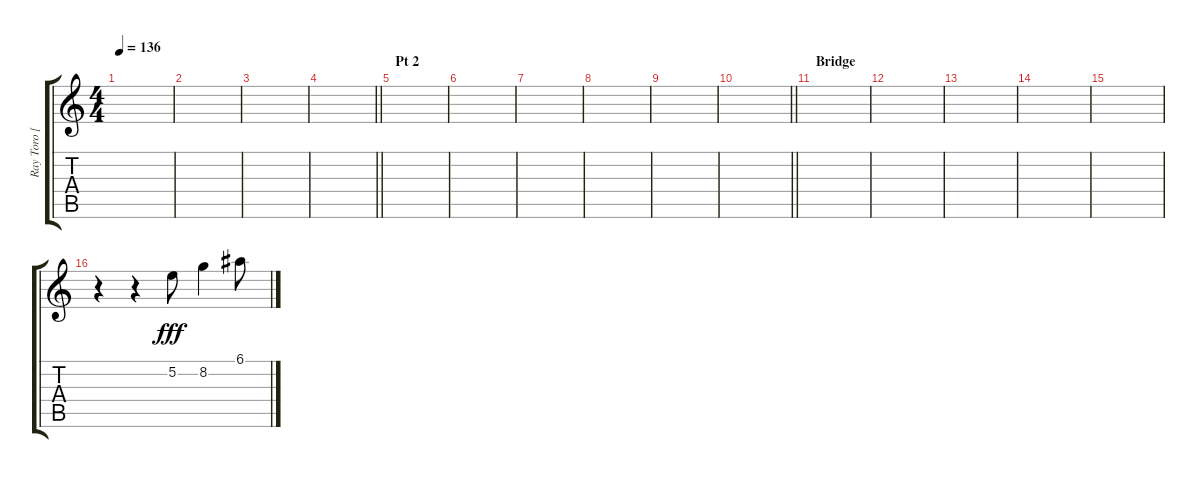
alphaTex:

\track ("Ray Toro [Guitar Overdubbed]" "Ray Toro [") {instrument overdrivenguitar}
\staff {score tabs}
\tuning (E4 B3 G3 D3 A2 E2) {hide}
\ts (4 4)
\tempo 136
\clef g2
\ks c
|
|
|
\barLineRight lightlight
|
\section ("" "Pt 2")
|
|
|
|
|
\barLineRight lightlight
|
\section ("" "Bridge")
|
|
|
|
|
r.4 r.4 5.2.8{dy fff volume 7 instrument distortionguitar} 8.2.4 6.1.8
